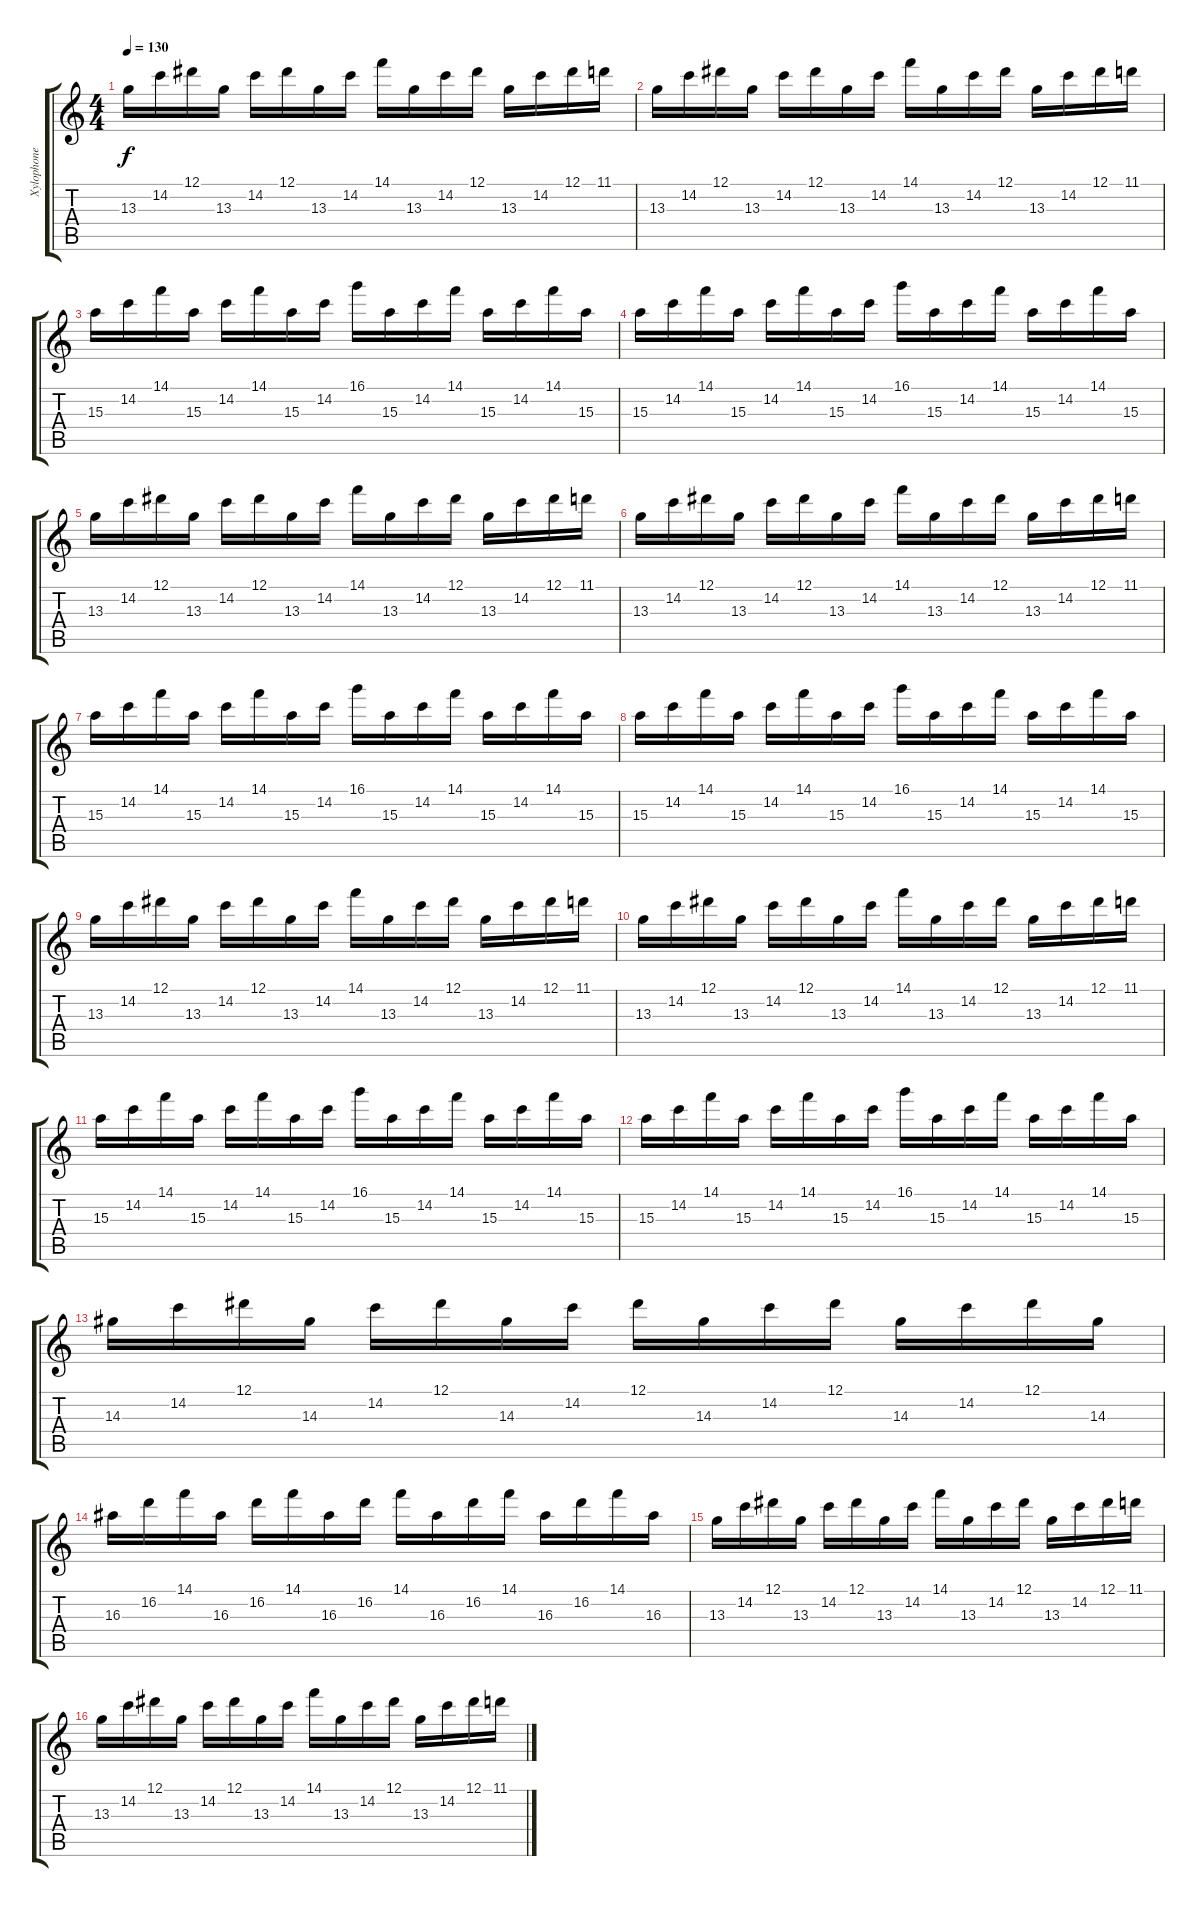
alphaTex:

\track ("Xylophone" "Xylophone") {instrument xylophone}
\staff {score tabs}
\tuning (Eb5 Bb4 Gb4 Db4 Ab3 Eb3) {hide}
\ts (4 4)
\tempo 130
\clef g2
\ks c
13.3.16{dy f} 14.2.16 12.1.16 13.3.16 14.2.16 12.1.16 13.3.16 14.2.16 14.1.16 13.3.16 14.2.16 12.1.16 13.3.16 14.2.16 12.1.16 11.1.16 |
13.3.16 14.2.16 12.1.16 13.3.16 14.2.16 12.1.16 13.3.16 14.2.16 14.1.16 13.3.16 14.2.16 12.1.16 13.3.16 14.2.16 12.1.16 11.1.16 |
15.3.16 14.2.16 14.1.16 15.3.16 14.2.16 14.1.16 15.3.16 14.2.16 16.1.16 15.3.16 14.2.16 14.1.16 15.3.16 14.2.16 14.1.16 15.3.16 |
15.3.16 14.2.16 14.1.16 15.3.16 14.2.16 14.1.16 15.3.16 14.2.16 16.1.16 15.3.16 14.2.16 14.1.16 15.3.16 14.2.16 14.1.16 15.3.16 |
13.3.16 14.2.16 12.1.16 13.3.16 14.2.16 12.1.16 13.3.16 14.2.16 14.1.16 13.3.16 14.2.16 12.1.16 13.3.16 14.2.16 12.1.16 11.1.16 |
13.3.16 14.2.16 12.1.16 13.3.16 14.2.16 12.1.16 13.3.16 14.2.16 14.1.16 13.3.16 14.2.16 12.1.16 13.3.16 14.2.16 12.1.16 11.1.16 |
15.3.16 14.2.16 14.1.16 15.3.16 14.2.16 14.1.16 15.3.16 14.2.16 16.1.16 15.3.16 14.2.16 14.1.16 15.3.16 14.2.16 14.1.16 15.3.16 |
15.3.16 14.2.16 14.1.16 15.3.16 14.2.16 14.1.16 15.3.16 14.2.16 16.1.16 15.3.16 14.2.16 14.1.16 15.3.16 14.2.16 14.1.16 15.3.16 |
13.3.16 14.2.16 12.1.16 13.3.16 14.2.16 12.1.16 13.3.16 14.2.16 14.1.16 13.3.16 14.2.16 12.1.16 13.3.16 14.2.16 12.1.16 11.1.16 |
13.3.16 14.2.16 12.1.16 13.3.16 14.2.16 12.1.16 13.3.16 14.2.16 14.1.16 13.3.16 14.2.16 12.1.16 13.3.16 14.2.16 12.1.16 11.1.16 |
15.3.16 14.2.16 14.1.16 15.3.16 14.2.16 14.1.16 15.3.16 14.2.16 16.1.16 15.3.16 14.2.16 14.1.16 15.3.16 14.2.16 14.1.16 15.3.16 |
15.3.16 14.2.16 14.1.16 15.3.16 14.2.16 14.1.16 15.3.16 14.2.16 16.1.16 15.3.16 14.2.16 14.1.16 15.3.16 14.2.16 14.1.16 15.3.16 |
14.3.16 14.2.16 12.1.16 14.3.16 14.2.16 12.1.16 14.3.16 14.2.16 12.1.16 14.3.16 14.2.16 12.1.16 14.3.16 14.2.16 12.1.16 14.3.16 |
16.3.16 16.2.16 14.1.16 16.3.16 16.2.16 14.1.16 16.3.16 16.2.16 14.1.16 16.3.16 16.2.16 14.1.16 16.3.16 16.2.16 14.1.16 16.3.16 |
13.3.16 14.2.16 12.1.16 13.3.16 14.2.16 12.1.16 13.3.16 14.2.16 14.1.16 13.3.16 14.2.16 12.1.16 13.3.16 14.2.16 12.1.16 11.1.16 |
13.3.16 14.2.16 12.1.16 13.3.16 14.2.16 12.1.16 13.3.16 14.2.16 14.1.16 13.3.16 14.2.16 12.1.16 13.3.16 14.2.16 12.1.16 11.1.16
